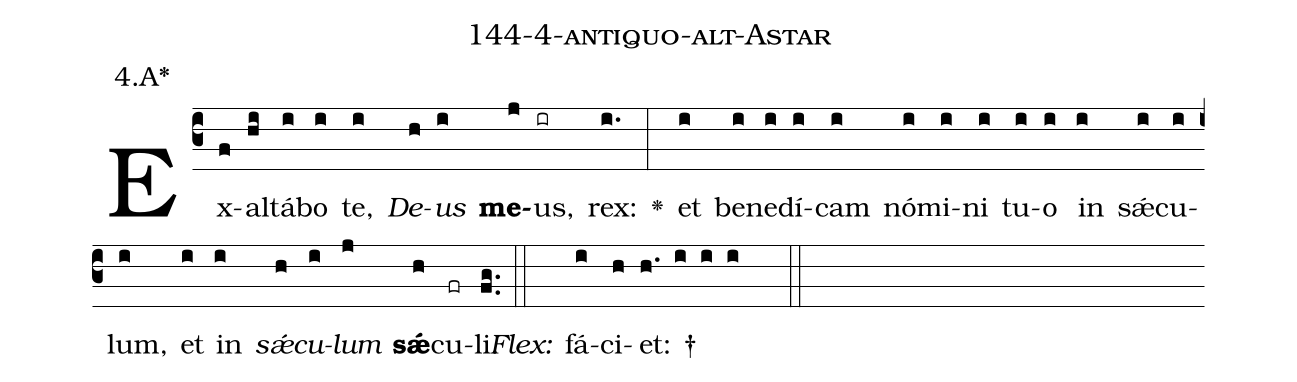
name: 144-4-antiquo-alt-Astar;
annotation: 4.A*;
%%
(c3)Ex(f)al(hi)tá(i)bo(i) te,(i) <i>De</i>(h)<i>us</i>(i) <b>me</b>(j)us,(ir) rex:(i.) <v>\greheightstar</v>(:) et(i) be(i)ne(i)dí(i)cam(i) nó(i)mi(i)ni(i) tu(i)o(i) in(i) sǽ(i)cu(i)lum,(i) et(i) in(i) <i>sǽ</i>(h)<i>cu</i>(i)<i>lum</i>(j) <b>sǽ</b>(h)cu(fr)li.(fg..) (::)
<i>Flex:</i>()  fá(i)ci(h)et: †(h. i i i  ::)

%E(i) u(h) o(i) u(j) a(h) e.(fg..) (::)
